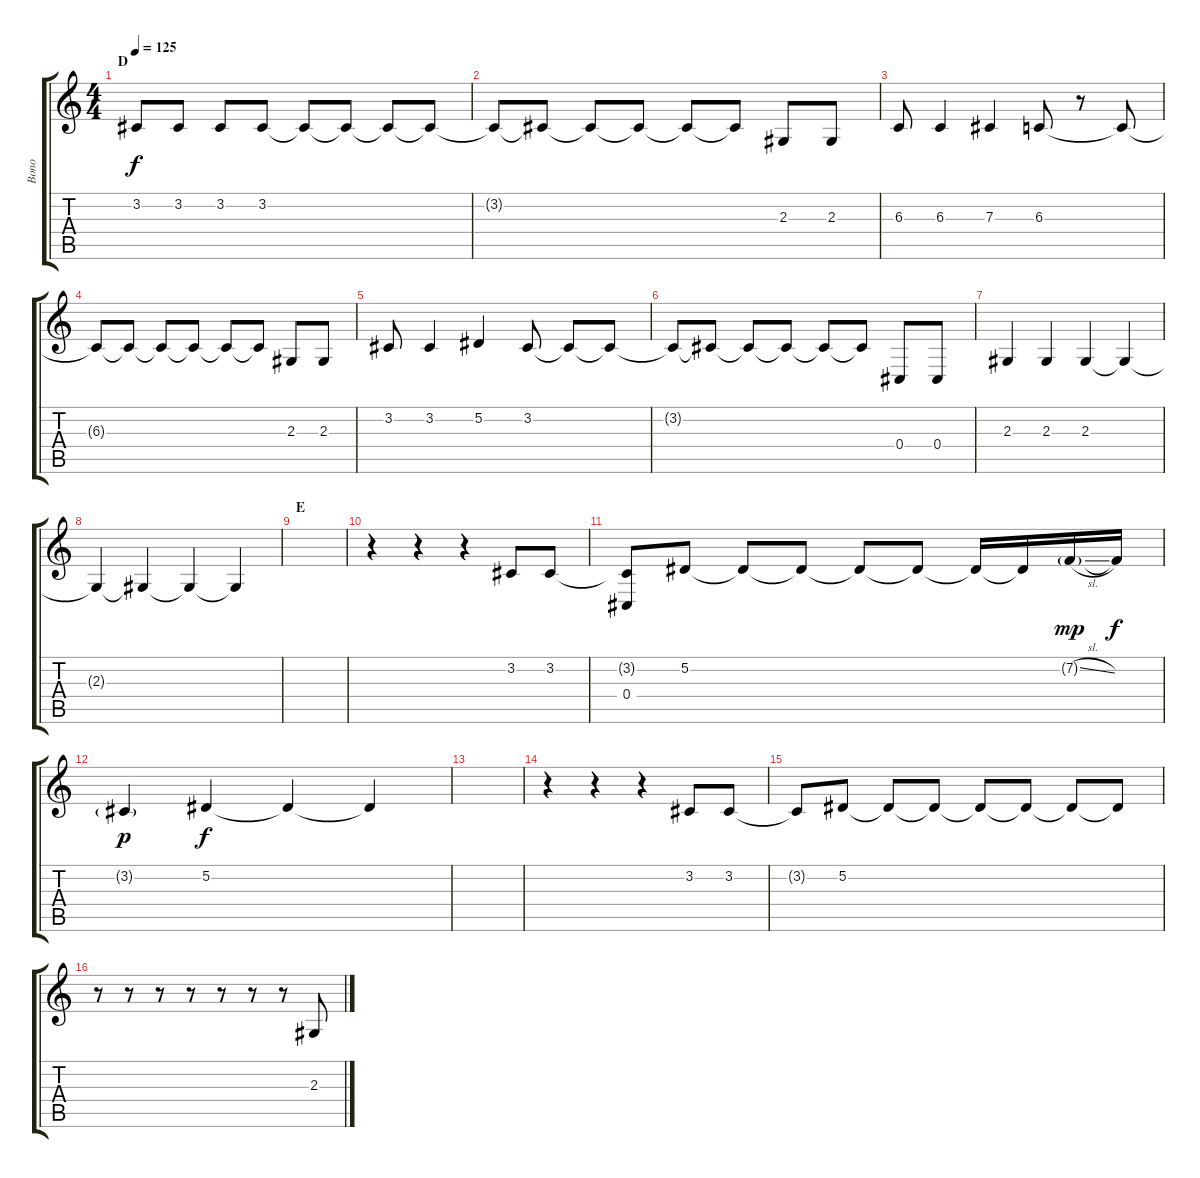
\track ("Bono" "Bono") {instrument electricpiano2}
\staff {score tabs}
\tuning (Eb4 Bb3 Gb3 Db3 Ab2 Eb2) {hide}
\ts (4 4)
\section ("" "D")
\tempo 125
\clef g2
\ks c
3.2.8{dy f} 3.2.8 3.2.8 3.2.8 3.2{t}.8 3.2{t}.8 3.2{t}.8 3.2{t}.8 |
3.2{t}.8 3.2{t}.8 3.2{t}.8 3.2{t}.8 3.2{t}.8 3.2{t}.8 2.3.8 2.3.8 |
6.3.8 6.3.4 7.3.4 6.3.8 r.8 6.3{t}.8 |
6.3{t}.8 6.3{t}.8 6.3{t}.8 6.3{t}.8 6.3{t}.8 6.3{t}.8 2.3.8 2.3.8 |
3.2.8 3.2.4 5.2.4 3.2.8 3.2{t}.8 3.2{t}.8 |
3.2{t}.8 3.2{t}.8 3.2{t}.8 3.2{t}.8 3.2{t}.8 3.2{t}.8 0.4.8 0.4.8 |
2.3.4 2.3.4 2.3.4 2.3{t}.4 |
2.3{t}.4 2.3{t}.4 2.3{t}.4 2.3{t}.4 |
\section ("" "E")
|
r.4 r.4 r.4 3.2.8 3.2.8 |
(3.2{t} 0.4).8 5.2.8 5.2{t}.8 5.2{t}.8 5.2{t}.8 5.2{t}.8 5.2{t}.16 5.2{t}.16 7.2{sl g}.16{dy mp} 7.2{t}.16{dy f} |
3.2{g}.4{dy p} 5.2.4{dy f} 5.2{t}.4 5.2{t}.4 |
|
r.4 r.4 r.4 3.2.8 3.2.8 |
3.2{t}.8 5.2.8 5.2{t}.8 5.2{t}.8 5.2{t}.8 5.2{t}.8 5.2{t}.8 5.2{t}.8 |
r.8 r.8 r.8 r.8 r.8 r.8 r.8 2.3.8
